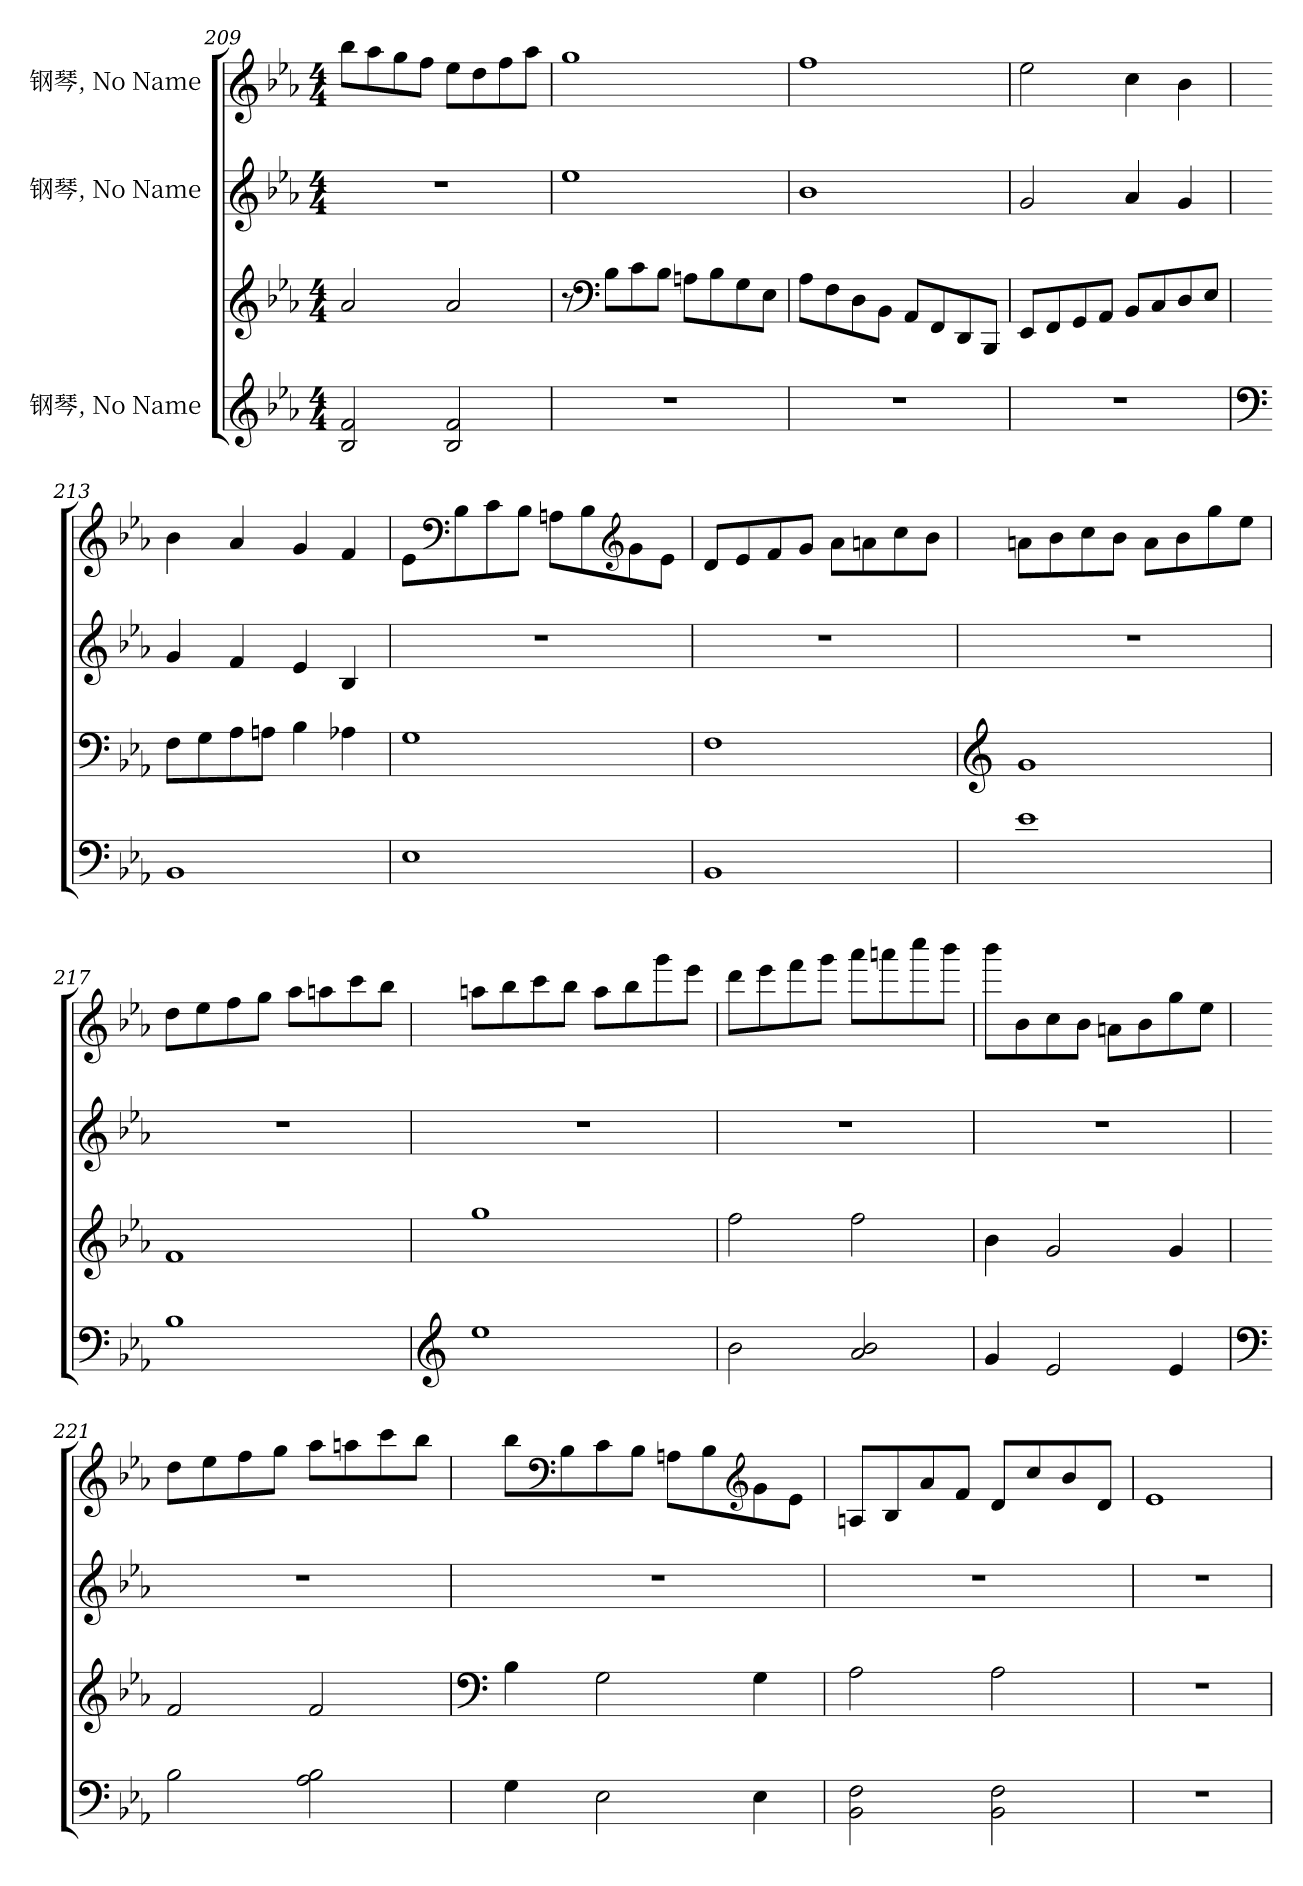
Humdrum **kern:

**kern	**kern	**kern	**kern
*part3	*part3	*part2	*part1
*staff4	*staff3	*staff2	*staff1
*I"钢琴, No Name	*	*I"钢琴, No Name	*I"钢琴, No Name
!!LO:LB:g=z
*clefG2	*clefG2	*clefG2	*clefG2
*k[b-e-a-]	*k[b-e-a-]	*k[b-e-a-]	*k[b-e-a-]
*M4/4	*M4/4	*M4/4	*M4/4
=209	=209	=209	=209
2B-/ 2f/	2a-/	1r	8bb-\L
.	.	.	8aa-\
.	.	.	8gg\
.	.	.	8ff\J
2B-/ 2f/	2a-/	.	8ee-\L
.	.	.	8dd\
.	.	.	8ff\
.	.	.	8aa-\J
=210	=210	=210	=210
*	*	*	*MM241
1r	8r	1ee-	1gg
*	*clefF4	*	*
.	8B-\L	.	.
.	8c\	.	.
.	8B-\J	.	.
.	8An\L	.	.
.	8B-\	.	.
.	8G\	.	.
.	8E-\J	.	.
=211	=211	=211	=211
1r	8A-\L	1b-	1ff
.	8F\	.	.
.	8D\	.	.
.	8BB-\J	.	.
.	8AA-/L	.	.
.	8FF/	.	.
.	8DD/	.	.
.	8BBB-/J	.	.
=212	=212	=212	=212
1r	8EE-/L	2g/	2ee-\
.	8FF/	.	.
.	8GG/	.	.
.	8AA-/J	.	.
.	8BB-/L	4a-/	4cc\
.	8C/	.	.
.	8D/	4g/	4b-\
.	8E-/J	.	.
!!LO:LB:g=z
=213	=213	=213	=213
*clefF4	*	*	*
1BB-	8F\L	4g/	4b-\
.	8G\	.	.
.	8A-\	4f/	4a-/
.	8An\J	.	.
.	4B-\	4e-/	4g/
.	4A-X\	4B-/	4f/
=214	=214	=214	=214
*	*	*	*MM241
1E-	1G	1r	8e-\L
*	*	*	*clefF4
.	.	.	8B-\
.	.	.	8c\
.	.	.	8B-\J
.	.	.	8An\L
.	.	.	8B-\
*	*	*	*clefG2
.	.	.	8g\
.	.	.	8e-\J
=215	=215	=215	=215
1BB-	1F	1r	8d/L
.	.	.	8e-/
.	.	.	8f/
.	.	.	8g/J
.	.	.	8a-\L
.	.	.	8an\
.	.	.	8cc\
.	.	.	8b-\J
=216	=216	=216	=216
*	*clefG2	*	*
1e-	1g	1r	8an\L
.	.	.	8b-\
.	.	.	8cc\
.	.	.	8b-\J
.	.	.	8a\L
.	.	.	8b-\
.	.	.	8gg\
.	.	.	8ee-\J
!!LO:PB:g=z
=217	=217	=217	=217
1B-	1f	1r	8dd\L
.	.	.	8ee-\
.	.	.	8ff\
.	.	.	8gg\J
.	.	.	8aa-\L
.	.	.	8aan\
.	.	.	8ccc\
.	.	.	8bb-\J
=218	=218	=218	=218
*clefG2	*	*	*
*	*	*	*MM241
1ee-	1gg	1r	8aan\L
.	.	.	8bb-\
.	.	.	8ccc\
.	.	.	8bb-\J
.	.	.	8aa\L
.	.	.	8bb-\
.	.	.	8ggg\
.	.	.	8eee-\J
=219	=219	=219	=219
2b-\	2ff\	1r	8ddd\L
.	.	.	8eee-\
.	.	.	8fff\
.	.	.	8ggg\J
2a-/ 2b-/	2ff\	.	8aaa-\L
.	.	.	8aaan\
.	.	.	8cccc\
.	.	.	8bbb-\J
!!LO:LB:g=z
=220	=220	=220	=220
4g/	4b-\	1r	8bbb-\L
.	.	.	8b-\
2e-/	2g/	.	8cc\
.	.	.	8b-\J
.	.	.	8an\L
.	.	.	8b-\
4e-/	4g/	.	8gg\
.	.	.	8ee-\J
=221	=221	=221	=221
*clefF4	*	*	*
2B-\	2f/	1r	8dd\L
.	.	.	8ee-\
.	.	.	8ff\
.	.	.	8gg\J
2A-\ 2B-\	2f/	.	8aa-\L
.	.	.	8aan\
.	.	.	8ccc\
.	.	.	8bb-\J
=222	=222	=222	=222
*	*clefF4	*	*
4G\	4B-\	1r	8bb-\L
*	*	*	*clefF4
.	.	.	8B-\
2E-\	2G\	.	8c\
.	.	.	8B-\J
.	.	.	8An\L
.	.	.	8B-\
*	*	*	*clefG2
4E-\	4G\	.	8g\
.	.	.	8e-\J
!!LO:LB:g=z
=223	=223	=223	=223
2BB-\ 2F\	2A-\	1r	8An/L
.	.	.	8B-/
.	.	.	8a-/
.	.	.	8f/J
2BB-\ 2F\	2A-\	.	8d/L
.	.	.	8cc/
.	.	.	8b-/
*	*	*	*MM130
.	.	.	8d/J
=224	=224	=224	=224
*	*	*	*MM225
1r	1r	1r	1e-
=	=	=	=
*-	*-	*-	*-
